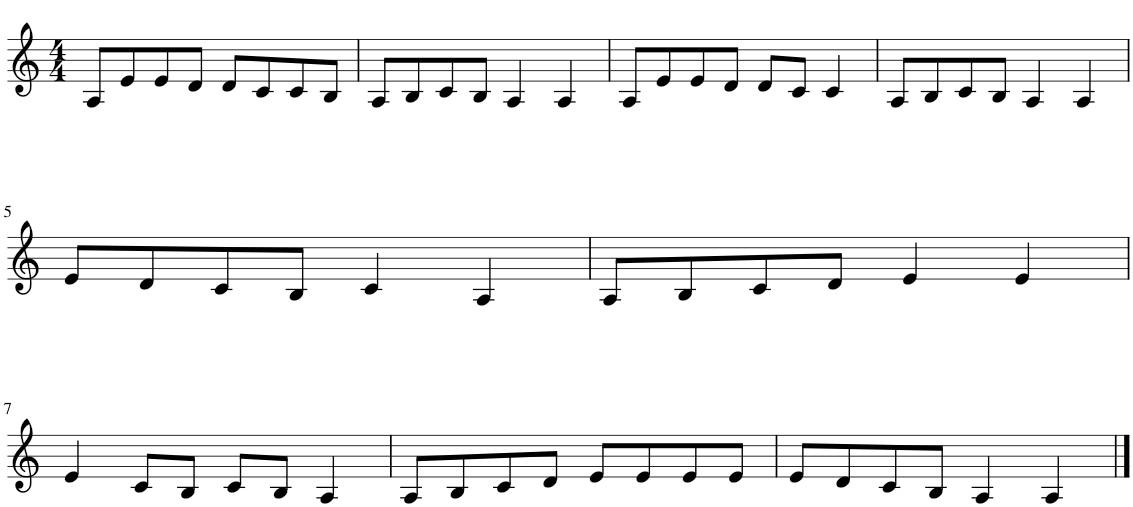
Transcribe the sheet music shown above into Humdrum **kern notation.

**kern
*part1
*staff1
*I"Choir
*I'Ch
*clefG2
*k[]
*M4/4
=1
8A/L
8e/
8e/
8d/J
8d/L
8c/
8c/
8B/J
=2
8A/L
8B/
8c/
8B/J
4A/
4A/
=3
8A/L
8e/
8e/
8d/J
8d/L
8c/J
4c/
=4
8A/L
8B/
8c/
8B/J
4A/
4A/
!!LO:LB:g=z
=5
8e/L
8d/
8c/
8B/J
4c/
4A/
=6
8A/L
8B/
8c/
8d/J
4e/
4e/
!!LO:LB:g=z
=7
4e/
8c/L
8B/J
8c/L
8B/J
4A/
=8
8A/L
8B/
8c/
8d/J
8e/L
8e/
8e/
8e/J
=9
8e/L
8d/
8c/
8B/J
4A/
4A/
==
*-
